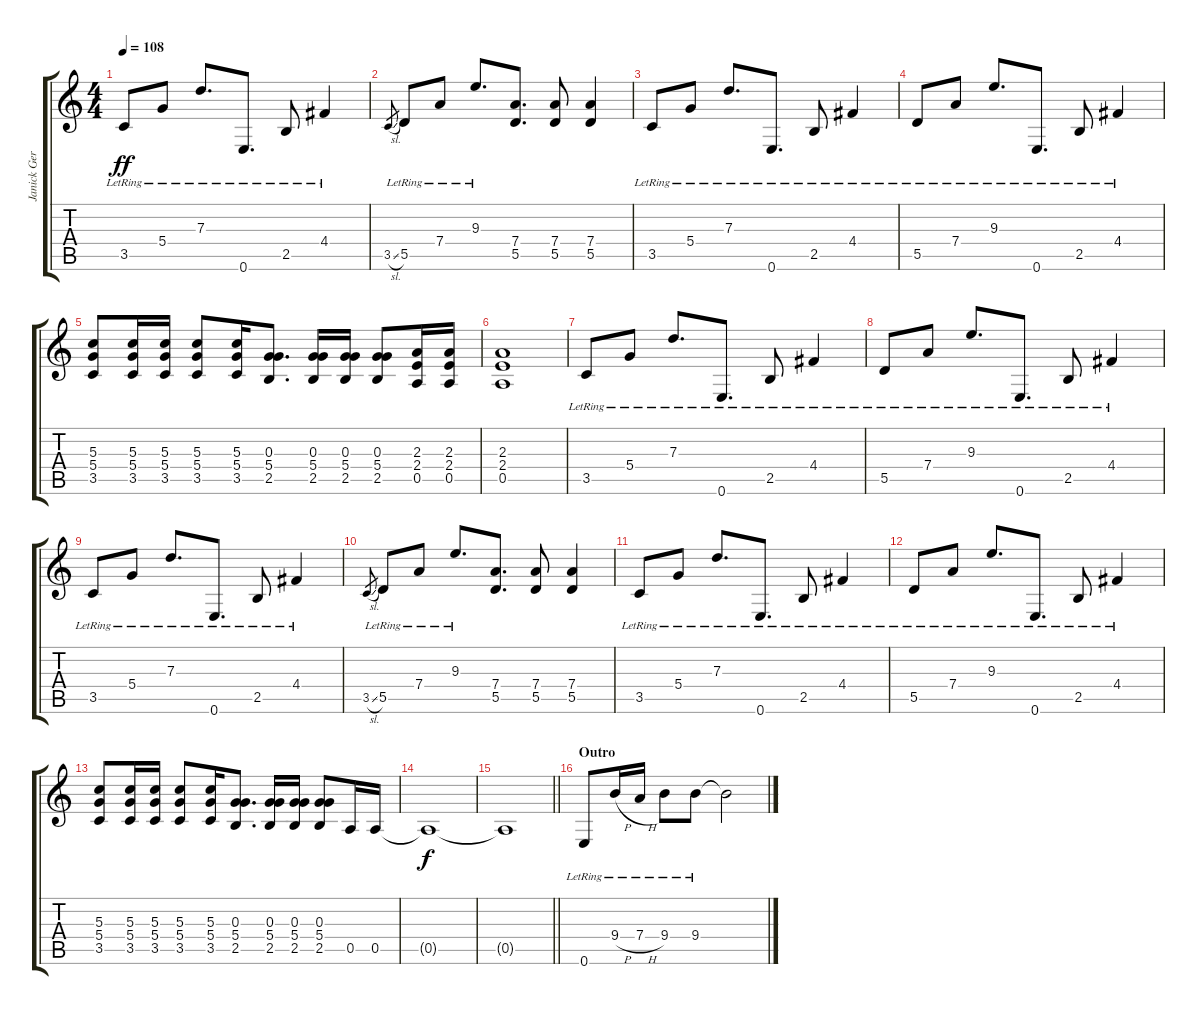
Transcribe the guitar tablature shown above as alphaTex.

\track ("Janick Gers" "Janick Ger") {instrument distortionguitar}
\staff {score tabs}
\tuning (E4 B3 G3 D3 A2 E2) {hide}
\ts (4 4)
\tempo 108
\clef g2
\ks c
3.5{lr}.8{dy ff} 5.4{lr}.8 7.3{lr}.8{d} 0.6{lr}.8{d} 2.5{lr}.8 4.4{lr}.4 |
3.5{sl}.8{gr} 5.5{lr}.8 7.4{lr}.8 9.3{lr}.8{d} (7.4 5.5).8{d} (7.4 5.5).8 (7.4 5.5).4 |
3.5{lr}.8 5.4{lr}.8 7.3{lr}.8{d} 0.6{lr}.8{d} 2.5{lr}.8 4.4{lr}.4 |
5.5{lr}.8 7.4{lr}.8 9.3{lr}.8{d} 0.6{lr}.8{d} 2.5{lr}.8 4.4{lr}.4 |
(5.3 5.4 3.5).8 (5.3 5.4 3.5).16 (5.3 5.4 3.5).16 (5.3 5.4 3.5).8 (5.3 5.4 3.5).16 (0.3 5.4 2.5).8{d} (0.3 5.4 2.5).16 (0.3 5.4 2.5).16 (0.3 5.4 2.5).8 (2.3 2.4 0.5).16 (2.3 2.4 0.5).16 |
(2.3 2.4 0.5).1 |
3.5{lr}.8 5.4{lr}.8 7.3{lr}.8{d} 0.6{lr}.8{d} 2.5{lr}.8 4.4{lr}.4 |
5.5{lr}.8 7.4{lr}.8 9.3{lr}.8{d} 0.6{lr}.8{d} 2.5{lr}.8 4.4{lr}.4 |
3.5{lr}.8 5.4{lr}.8 7.3{lr}.8{d} 0.6{lr}.8{d} 2.5{lr}.8 4.4{lr}.4 |
3.5{sl}.8{gr} 5.5{lr}.8 7.4{lr}.8 9.3{lr}.8{d} (7.4 5.5).8{d} (7.4 5.5).8 (7.4 5.5).4 |
3.5{lr}.8 5.4{lr}.8 7.3{lr}.8{d} 0.6{lr}.8{d} 2.5{lr}.8 4.4{lr}.4 |
5.5{lr}.8 7.4{lr}.8 9.3{lr}.8{d} 0.6{lr}.8{d} 2.5{lr}.8 4.4{lr}.4 |
(5.3 5.4 3.5).8 (5.3 5.4 3.5).16 (5.3 5.4 3.5).16 (5.3 5.4 3.5).8 (5.3 5.4 3.5).16 (0.3 5.4 2.5).8{d} (0.3 5.4 2.5).16 (0.3 5.4 2.5).16 (0.3 5.4 2.5).8 0.5.16 0.5.16 |
0.5{t}.1{dy f} |
\barLineRight lightlight
0.5{t}.1 |
\section ("" "Outro")
0.6{lr}.8 9.4{h lr}.16 7.4{h lr}.16 9.4{lr}.8 9.4{lr}.8 9.4{t}.2
